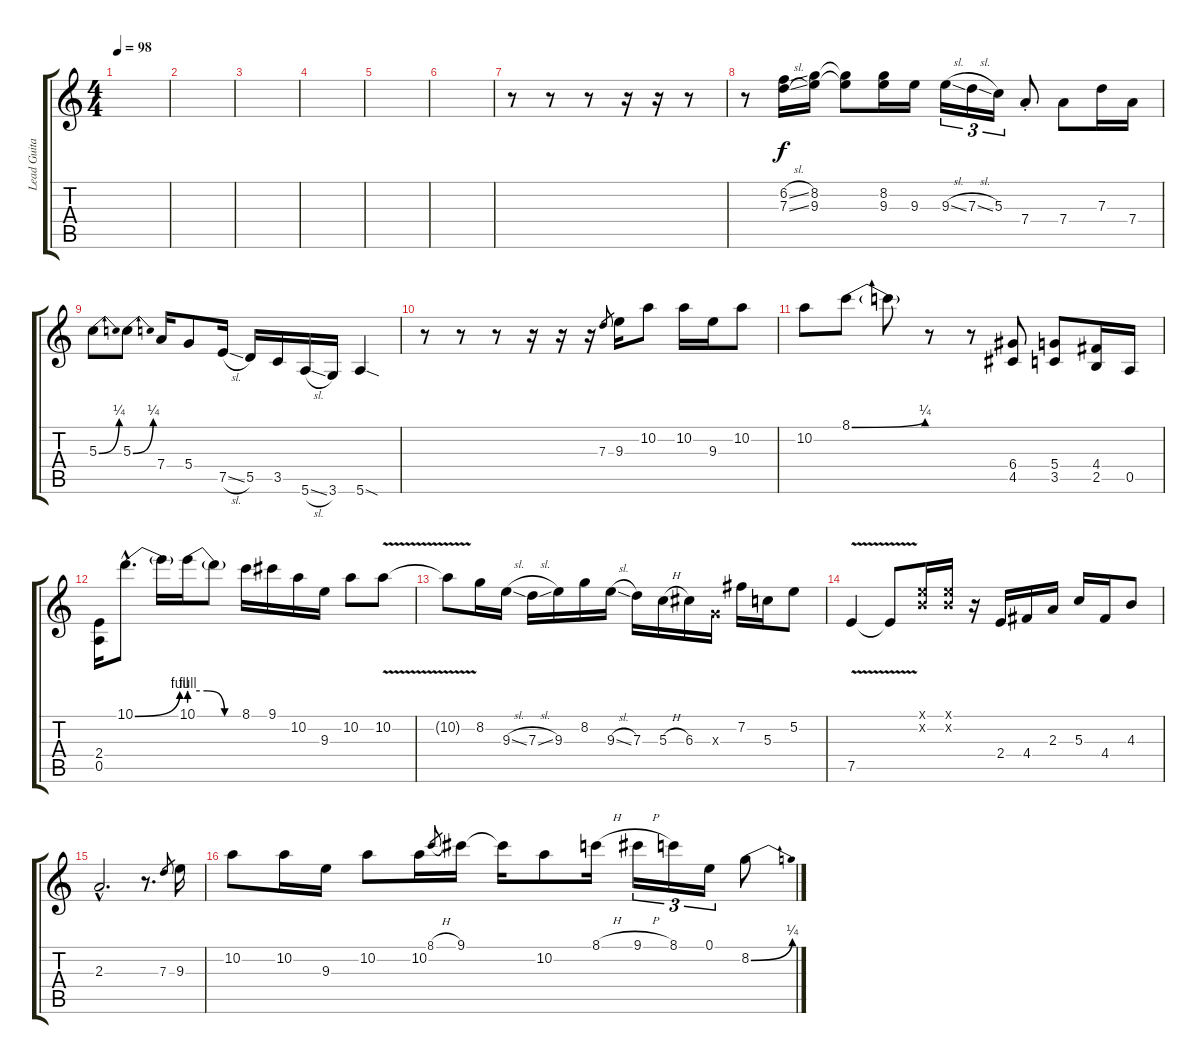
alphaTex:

\track ("Lead Guitar" "Lead Guita") {instrument distortionguitar}
\staff {score tabs}
\tuning (E4 B3 G3 D3 A2 E2) {hide}
\ts (4 4)
\tempo 98
\clef g2
\ks c
|
|
|
|
|
|
r.8 r.8 r.8 r.16 r.16 r.8 |
r.8 (6.2{sl} 7.3{sl}).16 (8.2 9.3).16 (8.2{t} 9.3{t}).8 (8.2 9.3).16 9.3.16 9.3{sl}.16{tu (3 2)} 7.3{sl}.16{tu (3 2)} 5.3.16{tu (3 2)} 7.4{st}.8 7.4.8 7.3.16 7.4.16 |
5.3{be (bend 0 0 60 1)}.8 5.3{be (bend 0 0 60 1)}.8 7.4.16 5.4.8 7.5{sl}.16 5.5.16 3.5.16 5.6{sl}.16 3.6.16 5.6{sod}.4 |
r.8 r.8 r.8 r.16 r.16 r.16 7.3.8{gr} 9.3.16 10.2.8 10.2.16 9.3.16 10.2.8 |
10.2.8 8.1{be (bend 0 0 60 1)}.8 8.1{t}.8 r.8 r.8 (6.4 4.5).8 (5.4 3.5).8 (4.4 2.5).16 0.5.16 |
(2.4 0.5).16 10.1{be (bend 0 0 60 4) hac}.8{d} 10.1{t}.16 10.1{be (custom 0 4 20 4 40 0 60 0)}.16 10.1{t}.8 8.1.16 9.1.16 10.2.16 9.3.16 10.2.8 10.2{v}.8 |
10.2{t}.8 8.2.16 9.3{sl}.16 7.3{sl}.16 9.3.16 8.2.16 9.3{sl}.16 7.3.16 5.3{h}.16 6.3.16 0.3{x}.16 7.2.16 5.3.16 5.2.8 |
7.5{v}.4 7.5{t}.8 (0.1{x} 0.2{x}).16 (0.1{x} 0.2{x}).16 r.16 2.4.16 4.4.16 2.3.16 5.3.16 4.4.16 4.3.8 |
2.3{hac}.2{d} r.8{d} 7.3.8{gr} 9.3.16 |
10.2.8 10.2.16 9.3.16 10.2.8 10.2.16 8.1{h}.8{gr} 9.1.16 9.1{t}.16 10.2.8 8.1{h}.16 9.1{h}.16{tu (3 2)} 8.1.16{tu (3 2)} 0.1.16{tu (3 2)} 8.2{be (bend 0 0 60 1)}.8
